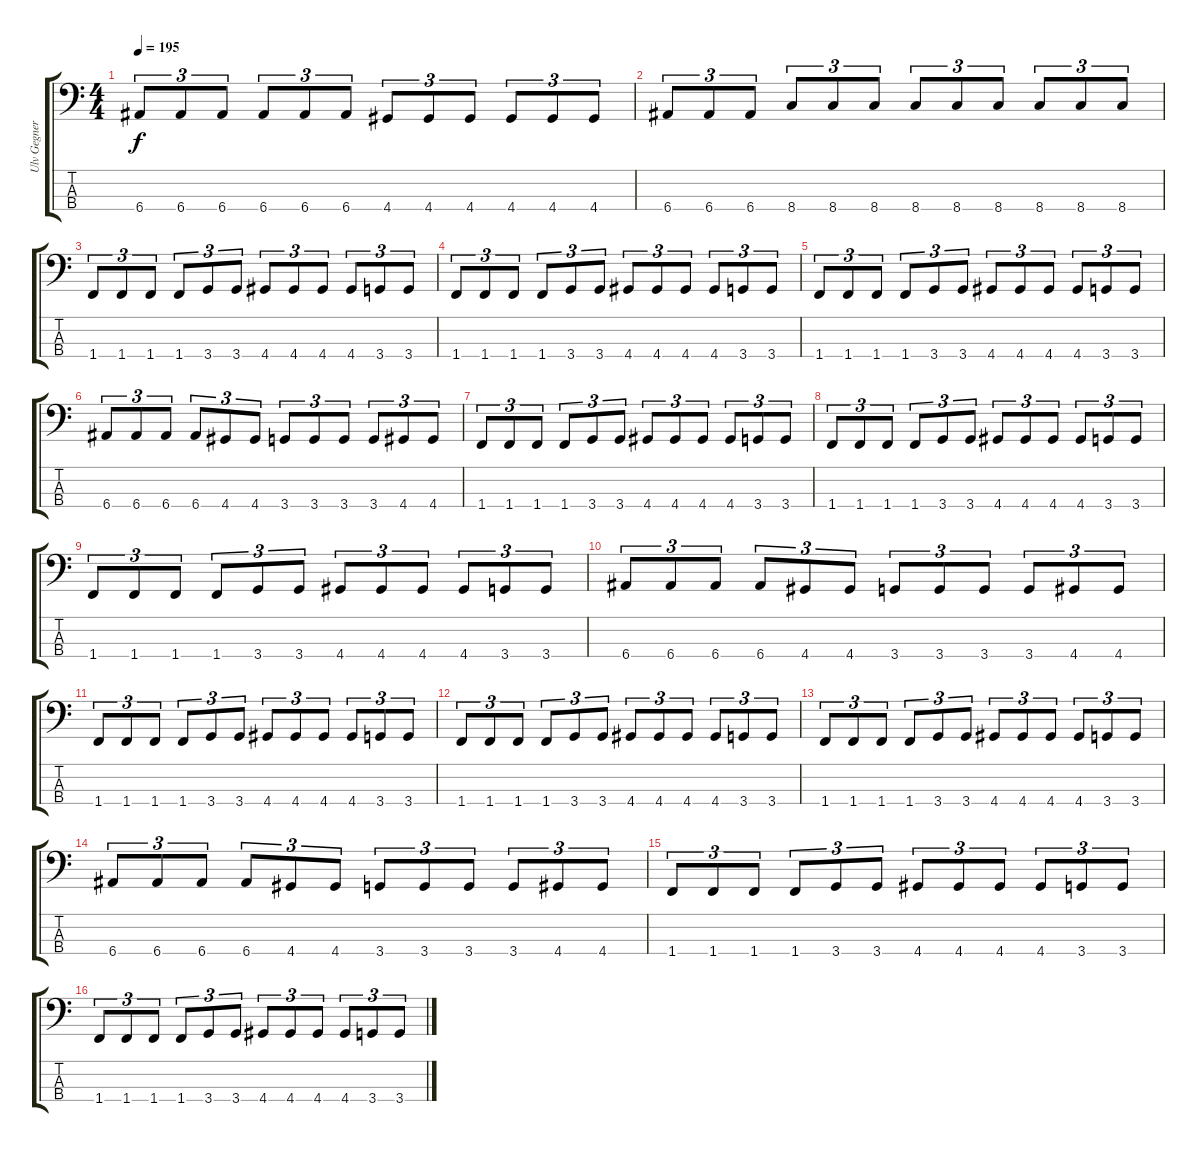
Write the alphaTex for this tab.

\track ("Ulv Gegner" "Ulv Gegner") {instrument electricbassfinger}
\staff {score tabs}
\tuning (G2 D2 A1 E1) {hide}
\ts (4 4)
\tempo 195
\clef f4
\ks c
6.4.8{tu (3 2) dy f} 6.4.8{tu (3 2)} 6.4.8{tu (3 2)} 6.4.8{tu (3 2)} 6.4.8{tu (3 2)} 6.4.8{tu (3 2)} 4.4.8{tu (3 2)} 4.4.8{tu (3 2)} 4.4.8{tu (3 2)} 4.4.8{tu (3 2)} 4.4.8{tu (3 2)} 4.4.8{tu (3 2)} |
6.4.8{tu (3 2)} 6.4.8{tu (3 2)} 6.4.8{tu (3 2)} 8.4.8{tu (3 2)} 8.4.8{tu (3 2)} 8.4.8{tu (3 2)} 8.4.8{tu (3 2)} 8.4.8{tu (3 2)} 8.4.8{tu (3 2)} 8.4.8{tu (3 2)} 8.4.8{tu (3 2)} 8.4.8{tu (3 2)} |
1.4.8{tu (3 2)} 1.4.8{tu (3 2)} 1.4.8{tu (3 2)} 1.4.8{tu (3 2)} 3.4.8{tu (3 2)} 3.4.8{tu (3 2)} 4.4.8{tu (3 2)} 4.4.8{tu (3 2)} 4.4.8{tu (3 2)} 4.4.8{tu (3 2)} 3.4.8{tu (3 2)} 3.4.8{tu (3 2)} |
1.4.8{tu (3 2)} 1.4.8{tu (3 2)} 1.4.8{tu (3 2)} 1.4.8{tu (3 2)} 3.4.8{tu (3 2)} 3.4.8{tu (3 2)} 4.4.8{tu (3 2)} 4.4.8{tu (3 2)} 4.4.8{tu (3 2)} 4.4.8{tu (3 2)} 3.4.8{tu (3 2)} 3.4.8{tu (3 2)} |
1.4.8{tu (3 2)} 1.4.8{tu (3 2)} 1.4.8{tu (3 2)} 1.4.8{tu (3 2)} 3.4.8{tu (3 2)} 3.4.8{tu (3 2)} 4.4.8{tu (3 2)} 4.4.8{tu (3 2)} 4.4.8{tu (3 2)} 4.4.8{tu (3 2)} 3.4.8{tu (3 2)} 3.4.8{tu (3 2)} |
6.4.8{tu (3 2)} 6.4.8{tu (3 2)} 6.4.8{tu (3 2)} 6.4.8{tu (3 2)} 4.4.8{tu (3 2)} 4.4.8{tu (3 2)} 3.4.8{tu (3 2)} 3.4.8{tu (3 2)} 3.4.8{tu (3 2)} 3.4.8{tu (3 2)} 4.4.8{tu (3 2)} 4.4.8{tu (3 2)} |
1.4.8{tu (3 2)} 1.4.8{tu (3 2)} 1.4.8{tu (3 2)} 1.4.8{tu (3 2)} 3.4.8{tu (3 2)} 3.4.8{tu (3 2)} 4.4.8{tu (3 2)} 4.4.8{tu (3 2)} 4.4.8{tu (3 2)} 4.4.8{tu (3 2)} 3.4.8{tu (3 2)} 3.4.8{tu (3 2)} |
1.4.8{tu (3 2)} 1.4.8{tu (3 2)} 1.4.8{tu (3 2)} 1.4.8{tu (3 2)} 3.4.8{tu (3 2)} 3.4.8{tu (3 2)} 4.4.8{tu (3 2)} 4.4.8{tu (3 2)} 4.4.8{tu (3 2)} 4.4.8{tu (3 2)} 3.4.8{tu (3 2)} 3.4.8{tu (3 2)} |
1.4.8{tu (3 2)} 1.4.8{tu (3 2)} 1.4.8{tu (3 2)} 1.4.8{tu (3 2)} 3.4.8{tu (3 2)} 3.4.8{tu (3 2)} 4.4.8{tu (3 2)} 4.4.8{tu (3 2)} 4.4.8{tu (3 2)} 4.4.8{tu (3 2)} 3.4.8{tu (3 2)} 3.4.8{tu (3 2)} |
6.4.8{tu (3 2)} 6.4.8{tu (3 2)} 6.4.8{tu (3 2)} 6.4.8{tu (3 2)} 4.4.8{tu (3 2)} 4.4.8{tu (3 2)} 3.4.8{tu (3 2)} 3.4.8{tu (3 2)} 3.4.8{tu (3 2)} 3.4.8{tu (3 2)} 4.4.8{tu (3 2)} 4.4.8{tu (3 2)} |
1.4.8{tu (3 2)} 1.4.8{tu (3 2)} 1.4.8{tu (3 2)} 1.4.8{tu (3 2)} 3.4.8{tu (3 2)} 3.4.8{tu (3 2)} 4.4.8{tu (3 2)} 4.4.8{tu (3 2)} 4.4.8{tu (3 2)} 4.4.8{tu (3 2)} 3.4.8{tu (3 2)} 3.4.8{tu (3 2)} |
1.4.8{tu (3 2)} 1.4.8{tu (3 2)} 1.4.8{tu (3 2)} 1.4.8{tu (3 2)} 3.4.8{tu (3 2)} 3.4.8{tu (3 2)} 4.4.8{tu (3 2)} 4.4.8{tu (3 2)} 4.4.8{tu (3 2)} 4.4.8{tu (3 2)} 3.4.8{tu (3 2)} 3.4.8{tu (3 2)} |
1.4.8{tu (3 2)} 1.4.8{tu (3 2)} 1.4.8{tu (3 2)} 1.4.8{tu (3 2)} 3.4.8{tu (3 2)} 3.4.8{tu (3 2)} 4.4.8{tu (3 2)} 4.4.8{tu (3 2)} 4.4.8{tu (3 2)} 4.4.8{tu (3 2)} 3.4.8{tu (3 2)} 3.4.8{tu (3 2)} |
6.4.8{tu (3 2)} 6.4.8{tu (3 2)} 6.4.8{tu (3 2)} 6.4.8{tu (3 2)} 4.4.8{tu (3 2)} 4.4.8{tu (3 2)} 3.4.8{tu (3 2)} 3.4.8{tu (3 2)} 3.4.8{tu (3 2)} 3.4.8{tu (3 2)} 4.4.8{tu (3 2)} 4.4.8{tu (3 2)} |
1.4.8{tu (3 2)} 1.4.8{tu (3 2)} 1.4.8{tu (3 2)} 1.4.8{tu (3 2)} 3.4.8{tu (3 2)} 3.4.8{tu (3 2)} 4.4.8{tu (3 2)} 4.4.8{tu (3 2)} 4.4.8{tu (3 2)} 4.4.8{tu (3 2)} 3.4.8{tu (3 2)} 3.4.8{tu (3 2)} |
1.4.8{tu (3 2)} 1.4.8{tu (3 2)} 1.4.8{tu (3 2)} 1.4.8{tu (3 2)} 3.4.8{tu (3 2)} 3.4.8{tu (3 2)} 4.4.8{tu (3 2)} 4.4.8{tu (3 2)} 4.4.8{tu (3 2)} 4.4.8{tu (3 2)} 3.4.8{tu (3 2)} 3.4.8{tu (3 2)}
